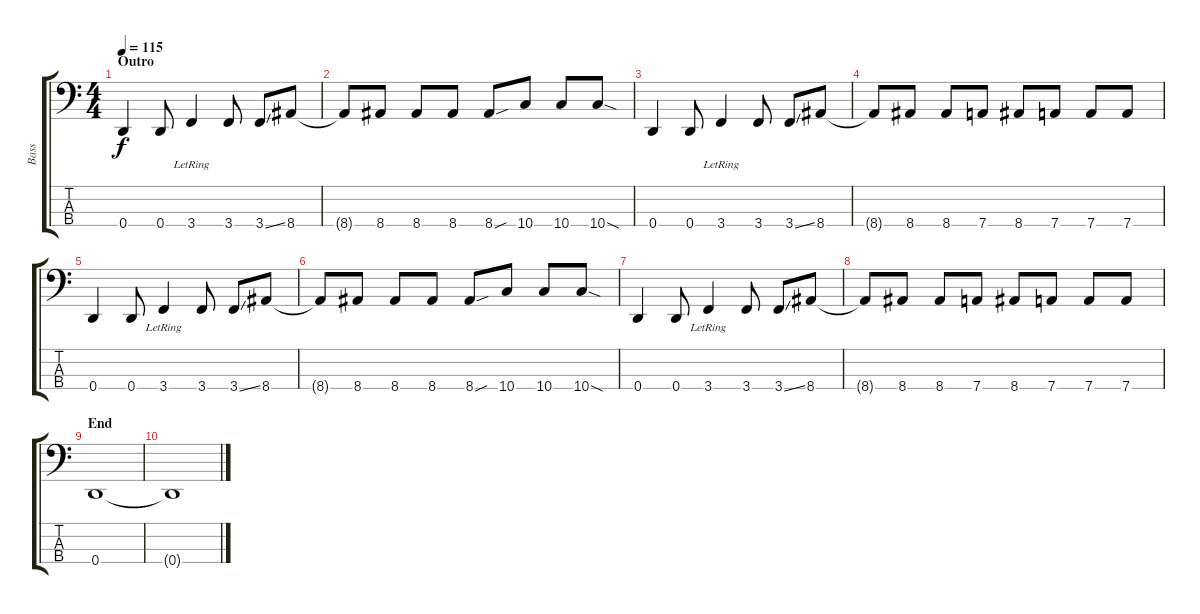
\track ("Bass" "Bass") {instrument electricbassfinger}
\staff {score tabs}
\tuning (G2 D2 A1 D1) {hide}
\ts (4 4)
\section ("" "Outro")
\tempo 115
\clef f4
\ks c
0.4.4{dy f} 0.4.8 3.4{lr}.4 3.4.8 3.4{ss}.8 8.4.8 |
8.4{t}.8 8.4.8 8.4.8 8.4.8 8.4{sou}.8 10.4.8 10.4.8 10.4{sod}.8 |
0.4.4 0.4.8 3.4{lr}.4 3.4.8 3.4{ss}.8 8.4.8 |
8.4{t}.8 8.4.8 8.4.8 7.4.8 8.4.8 7.4.8 7.4.8 7.4.8 |
0.4.4 0.4.8 3.4{lr}.4 3.4.8 3.4{ss}.8 8.4.8 |
8.4{t}.8 8.4.8 8.4.8 8.4.8 8.4{sou}.8 10.4.8 10.4.8 10.4{sod}.8 |
0.4.4 0.4.8 3.4{lr}.4 3.4.8 3.4{ss}.8 8.4.8 |
8.4{t}.8 8.4.8 8.4.8 7.4.8 8.4.8 7.4.8 7.4.8 7.4.8 |
\section ("" "End")
0.4.1 |
0.4{t}.1
